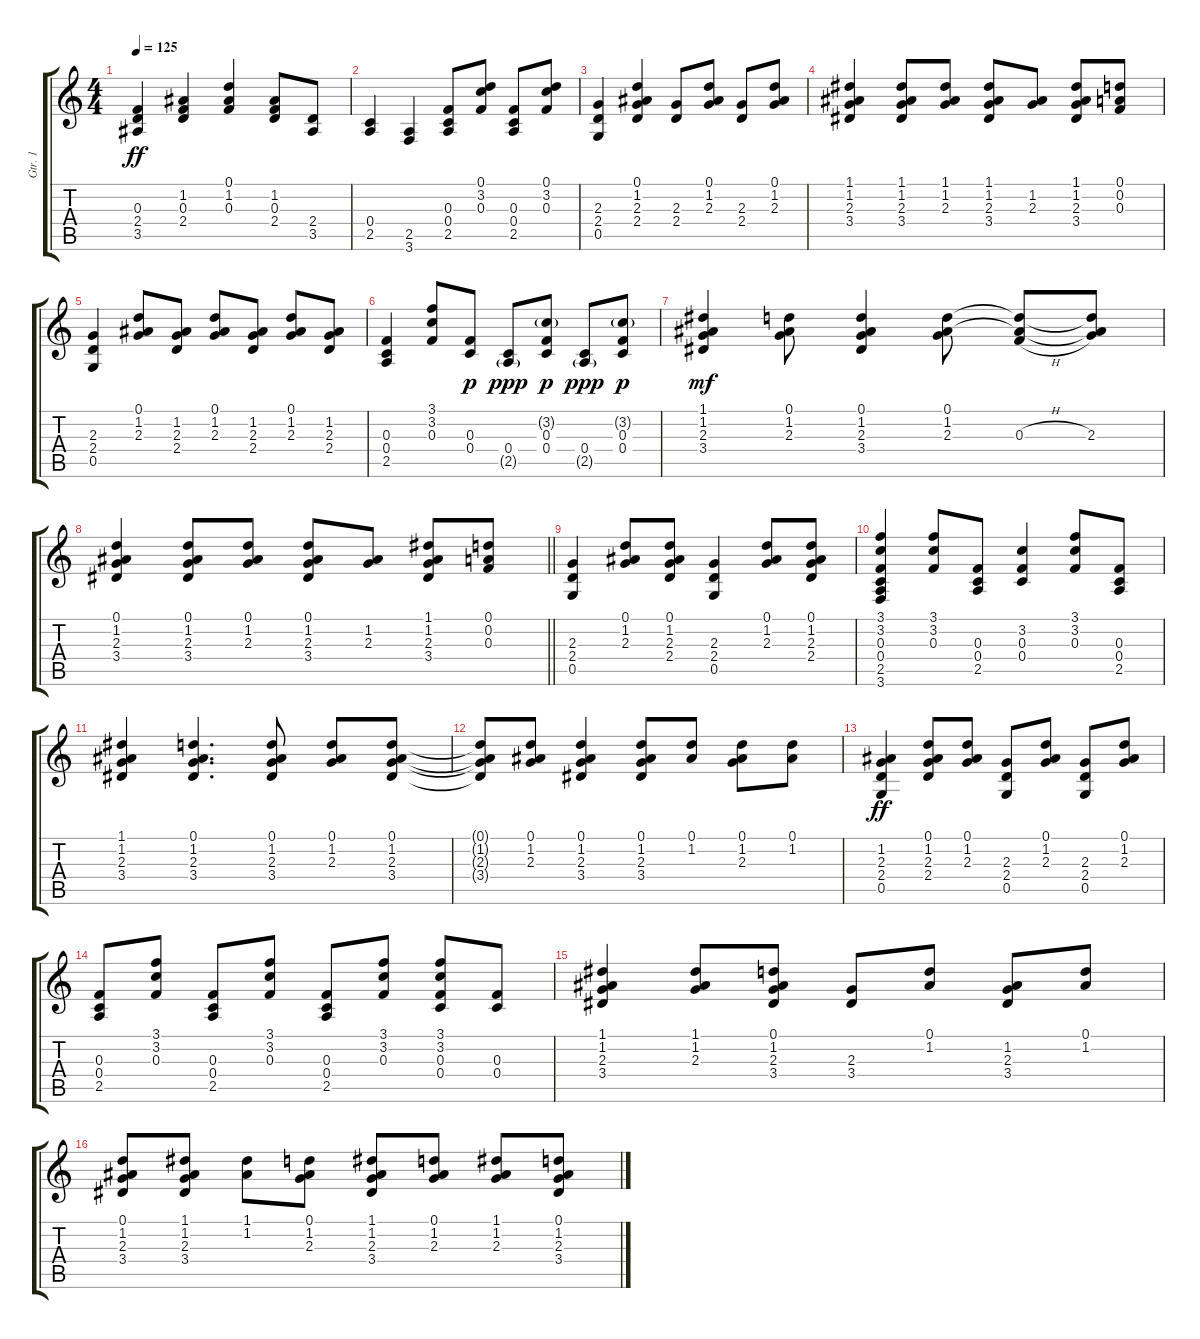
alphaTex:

\track ("Gtr. 1" "Gtr. 1") {instrument acousticguitarsteel}
\staff {score tabs}
\tuning (D4 A3 F3 C3 G2 D2) {hide}
\ts (4 4)
\tempo 125
\clef g2
\ks c
(0.3 2.4 3.5).4{dy ff} (1.2 0.3 2.4).4 (0.1 1.2 0.3).4 (1.2 0.3 2.4).8 (2.4 3.5).8 |
(0.4 2.5).4 (2.5 3.6).4 (0.3 0.4 2.5).8 (0.1 3.2 0.3).8 (0.3 0.4 2.5).8 (0.1 3.2 0.3).8 |
(2.3 2.4 0.5).4 (0.1 1.2 2.3 2.4).4 (2.3 2.4).8 (0.1 1.2 2.3).8 (2.3 2.4).8 (0.1 1.2 2.3).8 |
(1.1 1.2 2.3 3.4).4 (1.1 1.2 2.3 3.4).8 (1.1 1.2 2.3).8 (1.1 1.2 2.3 3.4).8 (1.2 2.3).8 (1.1 1.2 2.3 3.4).8 (0.1 0.2 0.3).8 |
(2.3 2.4 0.5).4 (0.1 1.2 2.3).8 (1.2 2.3 2.4).8 (0.1 1.2 2.3).8 (1.2 2.3 2.4).8 (0.1 1.2 2.3).8 (1.2 2.3 2.4).8 |
(0.3 0.4 2.5).4 (3.1 3.2 0.3).8 (0.3 0.4).8{dy p} (0.4 2.5{g}).8{dy ppp} (3.2{g} 0.3 0.4).8{dy p} (0.4 2.5{g}).8{dy ppp} (3.2{g} 0.3 0.4).8{dy p} |
(1.1 1.2 2.3 3.4).4{dy mf} (0.1 1.2 2.3).8 (0.1 1.2 2.3 3.4).4 (0.1 1.2 2.3).8 (0.1{t} 1.2{t} 0.3{h}).8 (0.1{t} 1.2{t} 2.3).8 |
\barLineRight lightlight
(0.1 1.2 2.3 3.4).4 (0.1 1.2 2.3 3.4).8 (0.1 1.2 2.3).8 (0.1 1.2 2.3 3.4).8 (1.2 2.3).8 (1.1 1.2 2.3 3.4).8 (0.1 0.2 0.3).8 |
(2.3 2.4 0.5).4 (0.1 1.2 2.3).8 (0.1 1.2 2.3 2.4).8 (2.3 2.4 0.5).4 (0.1 1.2 2.3).8 (0.1 1.2 2.3 2.4).8 |
(3.1 3.2 0.3 0.4 2.5 3.6).4 (3.1 3.2 0.3).8 (0.3 0.4 2.5).8 (3.2 0.3 0.4).4 (3.1 3.2 0.3).8 (0.3 0.4 2.5).8 |
(1.1 1.2 2.3 3.4).4 (0.1 1.2 2.3 3.4).4{d} (0.1 1.2 2.3 3.4).8 (0.1 1.2 2.3).8 (0.1 1.2 2.3 3.4).8 |
(0.1{t} 1.2{t} 2.3{t} 3.4{t}).8 (0.1 1.2 2.3).8 (0.1 1.2 2.3 3.4).4 (0.1 1.2 2.3 3.4).8 (0.1 1.2).8 (0.1 1.2 2.3).8 (0.1 1.2).8 |
(1.2 2.3 2.4 0.5).4{dy ff} (0.1 1.2 2.3 2.4).8 (0.1 1.2 2.3).8 (2.3 2.4 0.5).8 (0.1 1.2 2.3).8 (2.3 2.4 0.5).8 (0.1 1.2 2.3).8 |
(0.3 0.4 2.5).8 (3.1 3.2 0.3).8 (0.3 0.4 2.5).8 (3.1 3.2 0.3).8 (0.3 0.4 2.5).8 (3.1 3.2 0.3).8 (3.1 3.2 0.3 0.4).8 (0.3 0.4).8 |
(1.1 1.2 2.3 3.4).4 (1.1 1.2 2.3).8 (0.1 1.2 2.3 3.4).8 (2.3 3.4).8 (0.1 1.2).8 (1.2 2.3 3.4).8 (0.1 1.2).8 |
(0.1 1.2 2.3 3.4).8 (1.1 1.2 2.3 3.4).8 (1.1 1.2).8 (0.1 1.2 2.3).8 (1.1 1.2 2.3 3.4).8 (0.1 1.2 2.3).8 (1.1 1.2 2.3).8 (0.1 1.2 2.3 3.4).8
